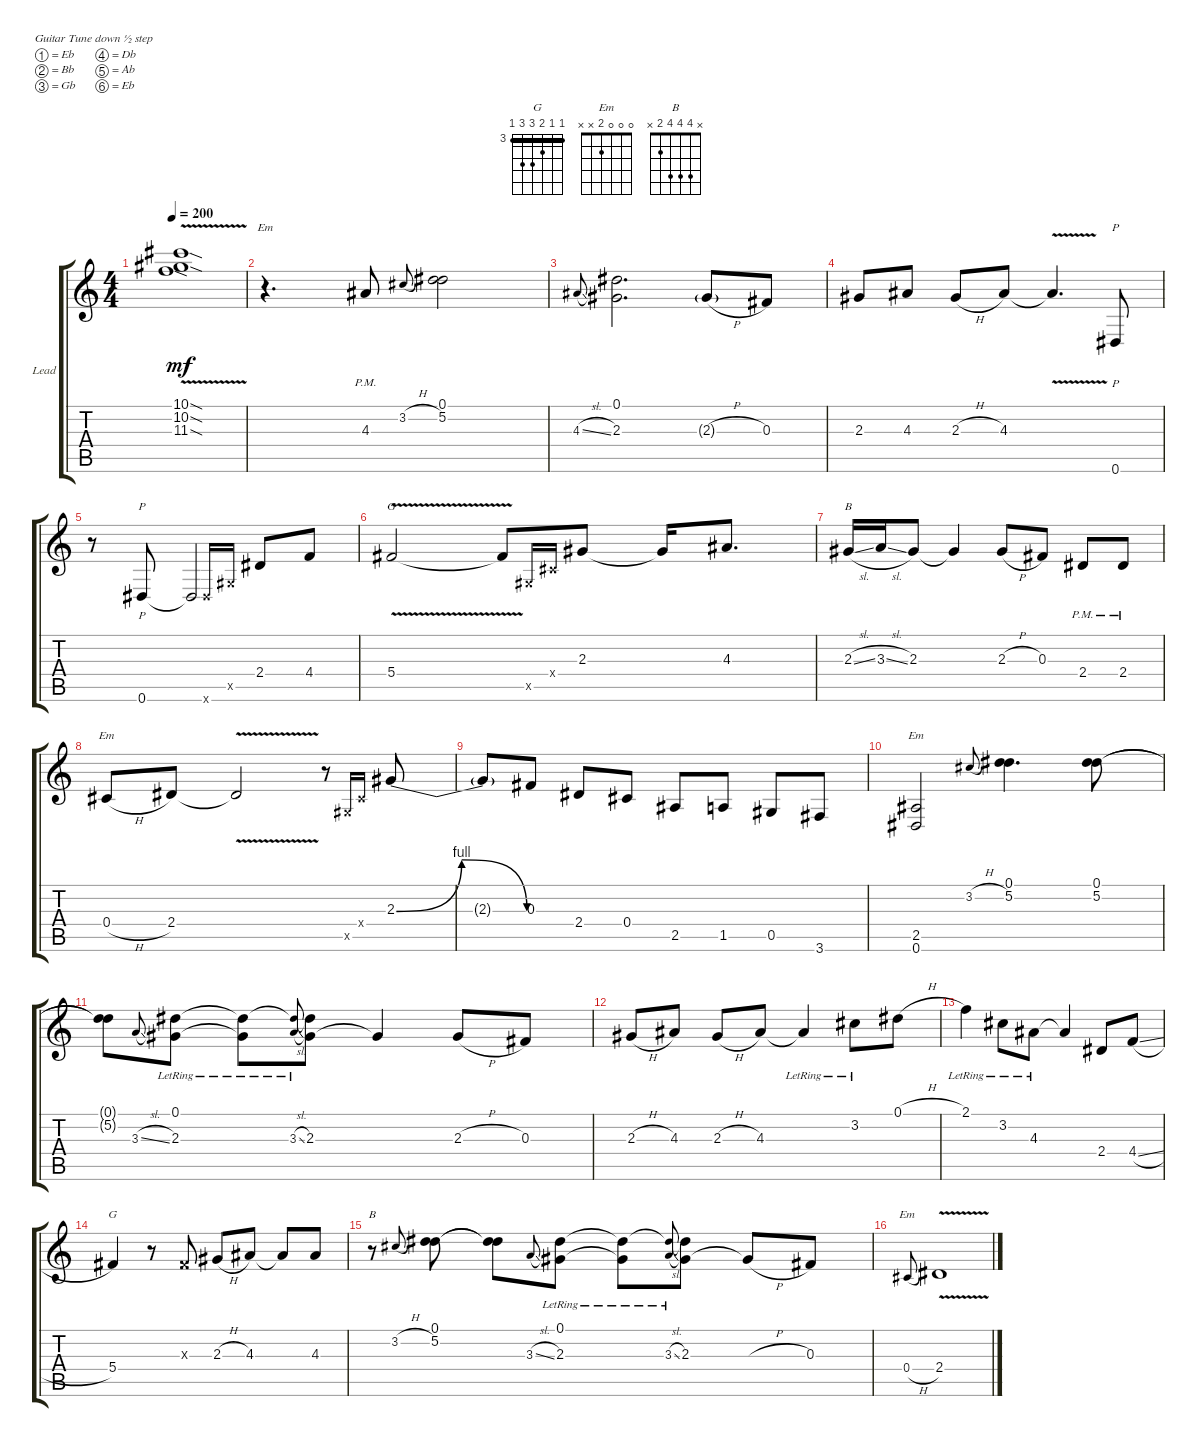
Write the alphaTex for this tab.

\defaultSystemsLayout 4
\bracketExtendMode groupsimilarinstruments
\firstSystemTrackNameOrientation horizontal
\otherSystemsTrackNameOrientation horizontal
\track ("Lead" "Lead") {multiBarRest instrument overdrivenguitar}
\staff {score tabs}
\tuning (Eb4 Bb3 Gb3 Db3 Ab2 Eb2)
\chord ("G" 3 3 4 5 5 3) {firstfret 3 barre (3 3)}
\chord ("Em" 0 0 0 2 x x)
\chord ("B" x 4 4 4 2 x)
\ts (4 4)
\tempo 200
\clef g2
\ks c
(10.1{v sod t} 10.2{v sod t} 11.3{v sod t}).1{dy mf} |
r.4{d ch "Em"} 4.3{pm}.8 3.2{h}.8{gr onbeat} (5.2 0.1).2 |
4.3{sl}.8{gr onbeat} (2.3 0.1).2{d} 2.3{h g}.8 0.3.8 |
2.3.8 4.3.8 2.3{h}.8 4.3.8 4.3{v t}.4{d} 0.6.8{p} |
r.8 0.6.8{p} 0.6{t}.2 0.6{x}.16{gr onbeat} 0.5{x}.16{gr onbeat} 2.4.8 4.4.8 |
5.4{v}.2{ch "G"} 5.4{t}.8 0.5{x}.16{gr onbeat} 0.4{x}.16{gr onbeat} 2.3.8 2.3{t}.16 4.3.8{d} |
2.3{sl}.16{ch "B"} 3.3{sl}.16 2.3.8 2.3{t}.4 2.3{h}.8 0.3.8 2.4{pm}.8 2.4{pm}.8 |
0.4{h}.8{ch "Em"} 2.4.8 2.4{v t}.2 r.8 0.5{x}.16{gr onbeat} 0.4{x}.16{gr onbeat} 2.3{be (bendrelease 0 0 10.2 4 20.4 4 30 0)}.8 |
2.3{t}.8 0.3.8 2.4.8 0.4.8 2.5.8 1.5.8 0.5.8 3.6.8 |
(0.6 2.5).2{ch "Em"} 3.2{h}.8{gr onbeat} (5.2 0.1).4{d} (5.2 0.1).8 |
(0.1{t} 5.2{t}).8 3.3{sl}.8{gr onbeat} (2.3 0.1{lr}).8 (2.3{t} 0.1{lr t}).8 (3.3{sl} 0.1{lr t}).8{gr onbeat} (2.3 0.1{t}).8 2.3{t}.4 2.3{h}.8 0.3.8 |
2.3{h}.8 4.3.8 2.3{h}.8 4.3.8 4.3{lr t}.4 3.2{lr}.8 0.1{h}.8 |
2.1{lr}.4 3.2{lr}.8 4.3{lr}.8 4.3{t}.4 2.4.8 4.4{sl}.8 |
5.4.4{ch "G"} r.8 0.3{x}.8 2.3{h}.8 4.3.8 4.3{t}.8 4.3.8 |
r.8{ch "B"} 3.2{h}.8{gr onbeat} (5.2 0.1).8 (5.2{t} 0.1{t}).8 3.3{sl}.8{gr onbeat} (2.3 0.1{lr}).8 (2.3{t} 0.1{lr t}).8 (3.3{sl} 0.1{lr t}).8{gr onbeat} (2.3 0.1{t}).8 2.3{h t}.8 0.3.8 |
0.4{h}.8{ch "Em" gr onbeat} 2.4{v}.1
